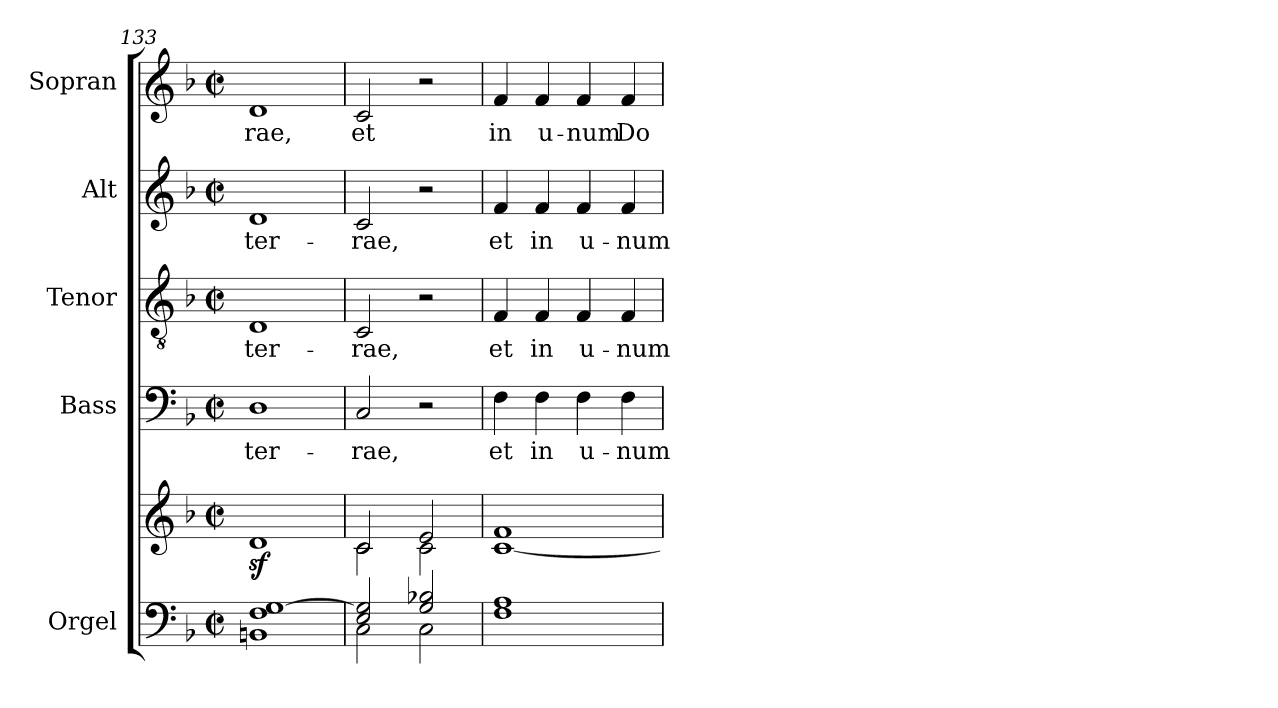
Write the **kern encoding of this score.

**kern	**kern	**kern	**text	**kern	**text	**kern	**text	**kern	**text
*part5	*part5	*part4	*part4	*part3	*part3	*part2	*part2	*part1	*part1
*staff6	*staff5	*staff4	*staff4	*staff3	*staff3	*staff2	*staff2	*staff1	*staff1
*I"Orgel	*	*I"Bass	*	*I"Tenor	*	*I"Alt	*	*I"Sopran	*
*I'Org.	*	*I'B.	*	*I'T.	*	*I'A.	*	*I'S.	*
!!LO:LB:g=z
*clefF4	*clefG2	*clefF4	*	*clefGv2	*	*clefG2	*	*clefG2	*
*k[b-]	*k[b-]	*k[b-]	*	*k[b-]	*	*k[b-]	*	*k[b-]	*
*F:	*F:	*F:	*	*F:	*	*F:	*	*F:	*
*M2/2	*M2/2	*M2/2	*	*M2/2	*	*M2/2	*	*M2/2	*
*met(c|)	*met(c|)	*met(c|)	*	*met(c|)	*	*met(c|)	*	*met(c|)	*
=133	=133	=133	=133	=133	=133	=133	=133	=133	=133
*^	*	*	*	*	*	*	*	*	*
!	!	!	!	!LO:LY:b	!	!LO:LY:b	!	!LO:LY:b	!	!LO:LY:b
1F [>1G	1BBn	1dz<	1D	ter-	1D	ter-	1d	ter-	1d	-rae,
=134	=134	=134	=134	=134	=134	=134	=134	=134	=134	=134
*	*	*^	*	*	*	*	*	*	*	*
!	!	!	!	!	!LO:LY:b	!	!LO:LY:b	!	!LO:LY:b	!	!LO:LY:b
2E/ 2G/]	2C\	2c/	2c\	2C/	-rae,	2C/	-rae,	2c/	-rae,	2c/	et
2G/ 2B-X/	2C\	2e/	2c\	2r	.	2r	.	2r	.	2r	.
=135	=135	=135	=135	=135	=135	=135	=135	=135	=135	=135	=135
!	!	!	!	!	!LO:LY:b	!	!LO:LY:b	!	!LO:LY:b	!	!LO:LY:b
1A	1F	1f	[<1c	4F\	et	4F/	et	4f/	et	4f/	in
!	!	!	!	!	!LO:LY:b	!	!LO:LY:b	!	!LO:LY:b	!	!LO:LY:b
.	.	.	.	4F\	in	4F/	in	4f/	in	4f/	u-
!	!	!	!	!	!LO:LY:b	!	!LO:LY:b	!	!LO:LY:b	!	!LO:LY:b
.	.	.	.	4F\	u-	4F/	u-	4f/	u-	4f/	-num
!	!	!	!	!	!LO:LY:b	!	!LO:LY:b	!	!LO:LY:b	!	!LO:LY:b
.	.	.	.	4F\	-num	4F/	-num	4f/	-num	4f/	Do-
*v	*v	*	*	*	*	*	*	*	*	*	*
*	*v	*v	*	*	*	*	*	*	*	*
=	=	=	=	=	=	=	=	=	=
*-	*-	*-	*-	*-	*-	*-	*-	*-	*-
